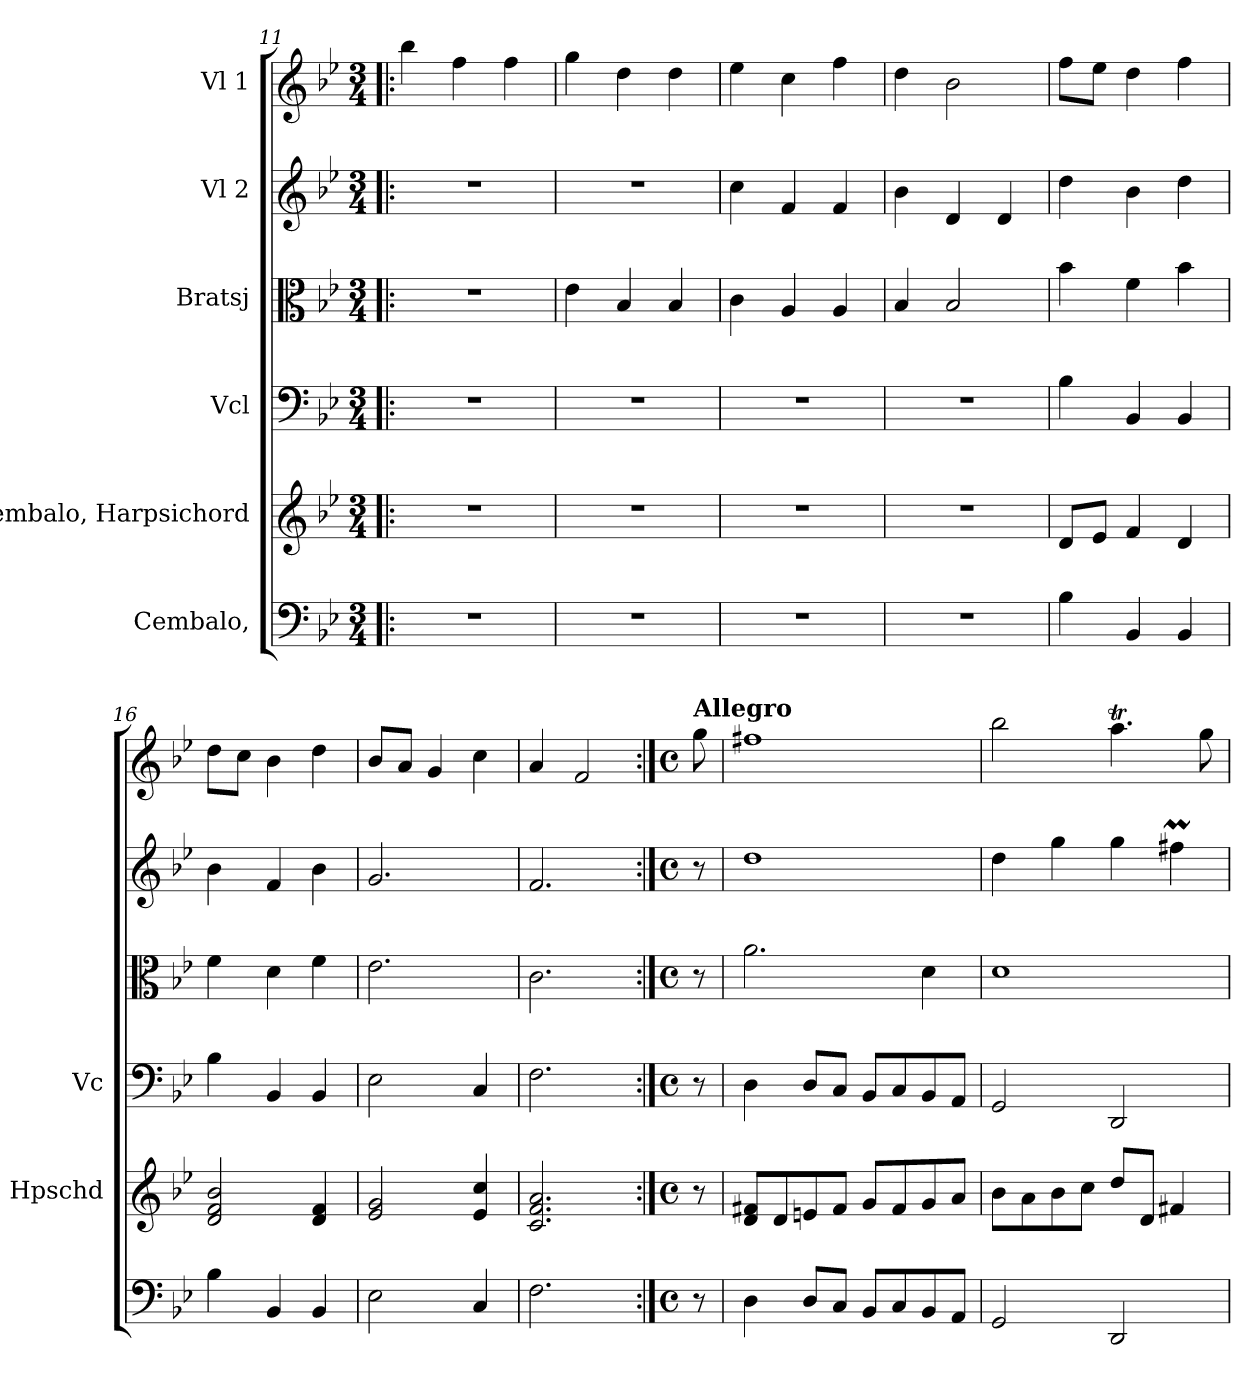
**kern	**kern	**kern	**kern	**kern	**kern
*part6	*part5	*part4	*part3	*part2	*part1
*staff6	*staff5	*staff4	*staff3	*staff2	*staff1
*I"Cembalo,	*I"Cembalo, Harpsichord	*I"Vcl	*I"Bratsj	*I"Vl 2	*I"Vl 1
*	*I'Hpschd	*I'Vc	*	*	*
*clefF4	*clefG2	*clefF4	*clefC3	*clefG2	*clefG2
*k[b-e-]	*k[b-e-]	*k[b-e-]	*k[b-e-]	*k[b-e-]	*k[b-e-]
*M3/4	*M3/4	*M3/4	*M3/4	*M3/4	*M3/4
=11!|:	=11!|:	=11!|:	=11!|:	=11!|:	=11!|:
2.r	2.r	2.r	2.r	2.r	4bb-\
.	.	.	.	.	4ff\
.	.	.	.	.	4ff\
!!LO:PB:g=z
=12	=12	=12	=12	=12	=12
2.r	2.r	2.r	4e-\	2.r	4gg\
.	.	.	4B-/	.	4dd\
.	.	.	4B-/	.	4dd\
=13	=13	=13	=13	=13	=13
2.r	2.r	2.r	4c\	4cc\	4ee-\
.	.	.	4A/	4f/	4cc\
.	.	.	4A/	4f/	4ff\
=14	=14	=14	=14	=14	=14
2.r	2.r	2.r	4B-/	4b-\	4dd\
.	.	.	2B-/	4d/	2b-\
.	.	.	.	4d/	.
=15	=15	=15	=15	=15	=15
4B-\	8d/L	4B-\	4b-\	4dd\	8ff\L
.	8e-/J	.	.	.	8ee-\J
4BB-/	4f/	4BB-/	4f\	4b-\	4dd\
4BB-/	4d/	4BB-/	4b-\	4dd\	4ff\
=16	=16	=16	=16	=16	=16
4B-\	2d/ 2f/ 2b-/	4B-\	4f\	4b-\	8dd\L
.	.	.	.	.	8cc\J
4BB-/	.	4BB-/	4d\	4f/	4b-\
4BB-/	4d/ 4f/	4BB-/	4f\	4b-\	4dd\
=17	=17	=17	=17	=17	=17
2E-\	2e-/ 2g/	2E-\	2.e-\	2.g/	8b-/L
.	.	.	.	.	8a/J
.	.	.	.	.	4g/
4C/	4e-/ 4cc/	4C/	.	.	4cc\
=18	=18	=18	=18	=18	=18
2.F\	2.c/ 2.f/ 2.a/	2.F\	2.c\	2.f/	4a/
.	.	.	.	.	2f/
=19:|!	=19:|!	=19:|!	=19:|!	=19:|!	=19:|!
*M4/4	*M4/4	*M4/4	*M4/4	*M4/4	*M4/4
*met(c)	*met(c)	*met(c)	*met(c)	*met(c)	*met(c)
!	!	!	!	!	!LO:TX:a:B:t=Allegro
8r	8r	8r	8r	8r	8gg\
=20	=20	=20	=20	=20	=20
4D\	8d/ 8f#X/L	4D\	2.a\	1dd	1ff#X
.	8d/	.	.	.	.
8D/L	8en/	8D/L	.	.	.
8C/J	8f#/J	8C/J	.	.	.
8BB-/L	8g/L	8BB-/L	.	.	.
8C/	8f#/	8C/	.	.	.
8BB-/	8g/	8BB-/	4d\	.	.
8AA/J	8a/J	8AA/J	.	.	.
!!LO:LB:g=z
=21	=21	=21	=21	=21	=21
2GG/	8b-\L	2GG/	1d	4dd\	2bb-\
.	8a\	.	.	.	.
.	8b-\	.	.	4gg\	.
.	8cc\J	.	.	.	.
2DD/	8dd/L	2DD/	.	4gg\	4.aat\
.	8d/J	.	.	.	.
.	4f#X/	.	.	4ff#Xm\	.
.	.	.	.	.	8gg\
=	=	=	=	=	=
*-	*-	*-	*-	*-	*-
